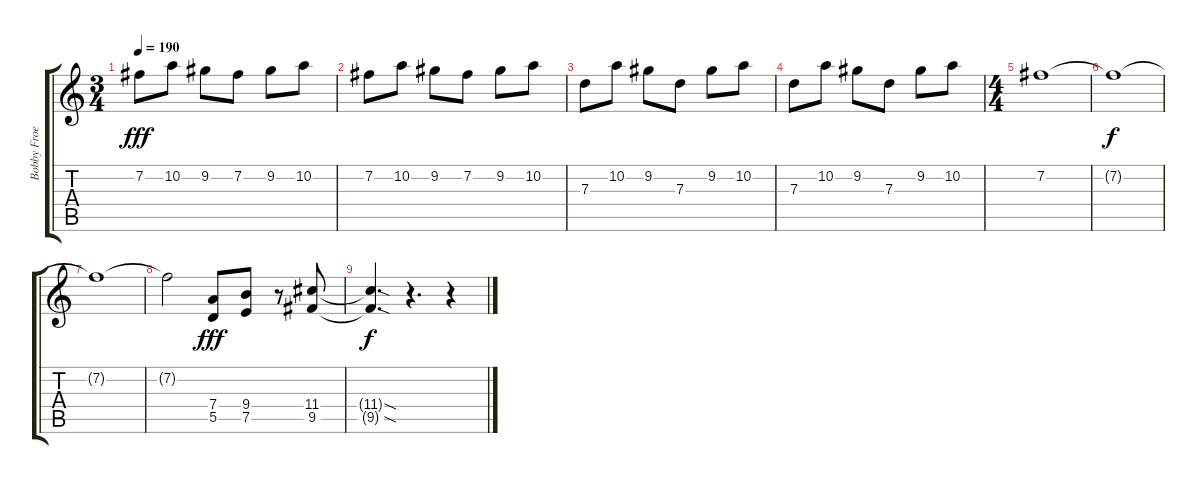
\track ("Bobby Froese" "Bobby Froe") {instrument distortionguitar}
\staff {score tabs}
\tuning (E4 B3 G3 D3 A2 E2) {hide}
\ts (3 4)
\tempo 190
\clef g2
\ks c
7.2.8{dy fff} 10.2.8 9.2.8 7.2.8 9.2.8 10.2.8 |
7.2.8 10.2.8 9.2.8 7.2.8 9.2.8 10.2.8 |
7.3.8 10.2.8 9.2.8 7.3.8 9.2.8 10.2.8 |
7.3.8 10.2.8 9.2.8 7.3.8 9.2.8 10.2.8 |
\ts (4 4)
7.2.1 |
7.2{t}.1{dy f} |
7.2{t}.1 |
7.2{t}.2 (7.4 5.5).8{dy fff} (9.4 7.5).8 r.8 (11.4 9.5).8 |
(11.4{sod t} 9.5{sod t}).4{d dy f} r.4{d} r.4
